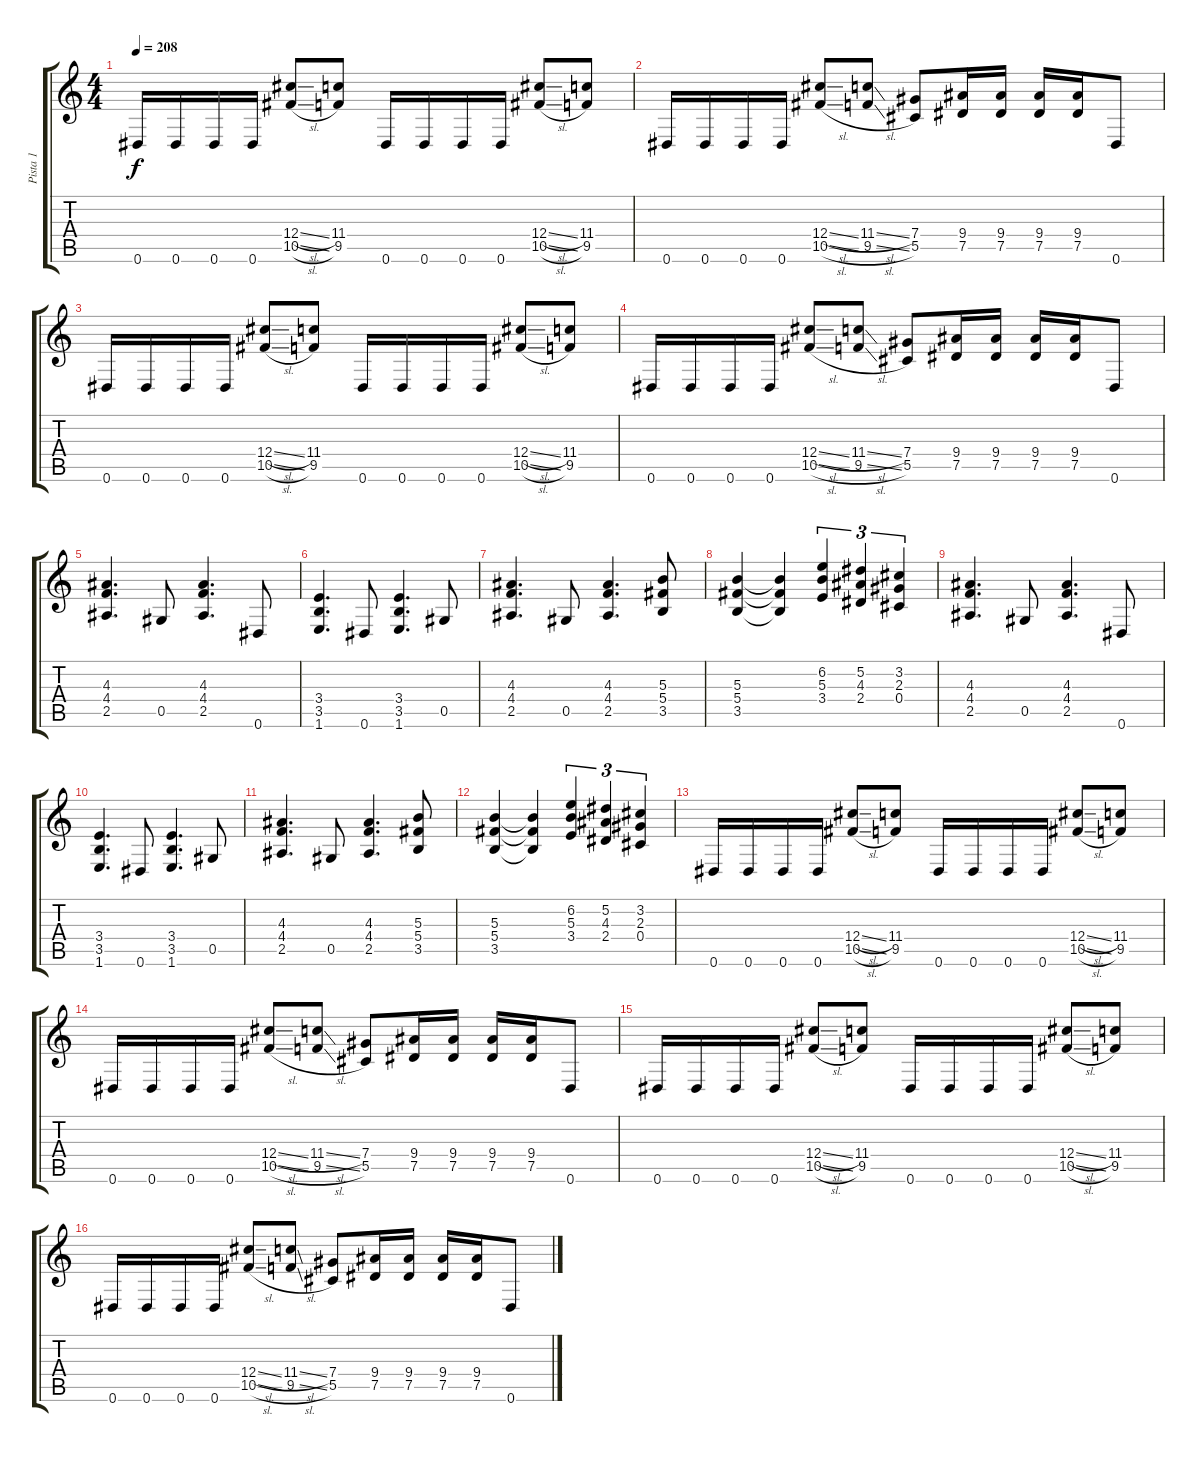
\track ("Pista 1" "Pista 1") {instrument overdrivenguitar}
\staff {score tabs}
\tuning (Eb4 Bb3 Gb3 Db3 Ab2 Eb2) {hide}
\ts (4 4)
\tempo 208
\clef g2
\ks c
0.6.16{dy f} 0.6.16 0.6.16 0.6.16 (12.4{sl} 10.5{sl}).8 (11.4 9.5).8 0.6.16 0.6.16 0.6.16 0.6.16 (12.4{sl} 10.5{sl}).8 (11.4 9.5).8 |
0.6.16 0.6.16 0.6.16 0.6.16 (12.4{sl} 10.5{sl}).8 (11.4{sl} 9.5{sl}).8 (7.4 5.5).8 (9.4 7.5).16 (9.4 7.5).16 (9.4 7.5).16 (9.4 7.5).16 0.6.8 |
0.6.16 0.6.16 0.6.16 0.6.16 (12.4{sl} 10.5{sl}).8 (11.4 9.5).8 0.6.16 0.6.16 0.6.16 0.6.16 (12.4{sl} 10.5{sl}).8 (11.4 9.5).8 |
0.6.16 0.6.16 0.6.16 0.6.16 (12.4{sl} 10.5{sl}).8 (11.4{sl} 9.5{sl}).8 (7.4 5.5).8 (9.4 7.5).16 (9.4 7.5).16 (9.4 7.5).16 (9.4 7.5).16 0.6.8 |
(4.3 4.4 2.5).4{d} 0.5.8 (4.3 4.4 2.5).4{d} 0.6.8 |
(3.4 3.5 1.6).4{d} 0.6.8 (3.4 3.5 1.6).4{d} 0.5.8 |
(4.3 4.4 2.5).4{d} 0.5.8 (4.3 4.4 2.5).4{d} (5.3 5.4 3.5).8 |
(5.3 5.4 3.5).4 (5.3{t} 5.4{t} 3.5{t}).4 (6.2 5.3 3.4).4{tu (3 2)} (5.2 4.3 2.4).4{tu (3 2)} (3.2 2.3 0.4).4{tu (3 2)} |
(4.3 4.4 2.5).4{d} 0.5.8 (4.3 4.4 2.5).4{d} 0.6.8 |
(3.4 3.5 1.6).4{d} 0.6.8 (3.4 3.5 1.6).4{d} 0.5.8 |
(4.3 4.4 2.5).4{d} 0.5.8 (4.3 4.4 2.5).4{d} (5.3 5.4 3.5).8 |
(5.3 5.4 3.5).4 (5.3{t} 5.4{t} 3.5{t}).4 (6.2 5.3 3.4).4{tu (3 2)} (5.2 4.3 2.4).4{tu (3 2)} (3.2 2.3 0.4).4{tu (3 2)} |
0.6.16 0.6.16 0.6.16 0.6.16 (12.4{sl} 10.5{sl}).8 (11.4 9.5).8 0.6.16 0.6.16 0.6.16 0.6.16 (12.4{sl} 10.5{sl}).8 (11.4 9.5).8 |
0.6.16 0.6.16 0.6.16 0.6.16 (12.4{sl} 10.5{sl}).8 (11.4{sl} 9.5{sl}).8 (7.4 5.5).8 (9.4 7.5).16 (9.4 7.5).16 (9.4 7.5).16 (9.4 7.5).16 0.6.8 |
0.6.16 0.6.16 0.6.16 0.6.16 (12.4{sl} 10.5{sl}).8 (11.4 9.5).8 0.6.16 0.6.16 0.6.16 0.6.16 (12.4{sl} 10.5{sl}).8 (11.4 9.5).8 |
0.6.16 0.6.16 0.6.16 0.6.16 (12.4{sl} 10.5{sl}).8 (11.4{sl} 9.5{sl}).8 (7.4 5.5).8 (9.4 7.5).16 (9.4 7.5).16 (9.4 7.5).16 (9.4 7.5).16 0.6.8
